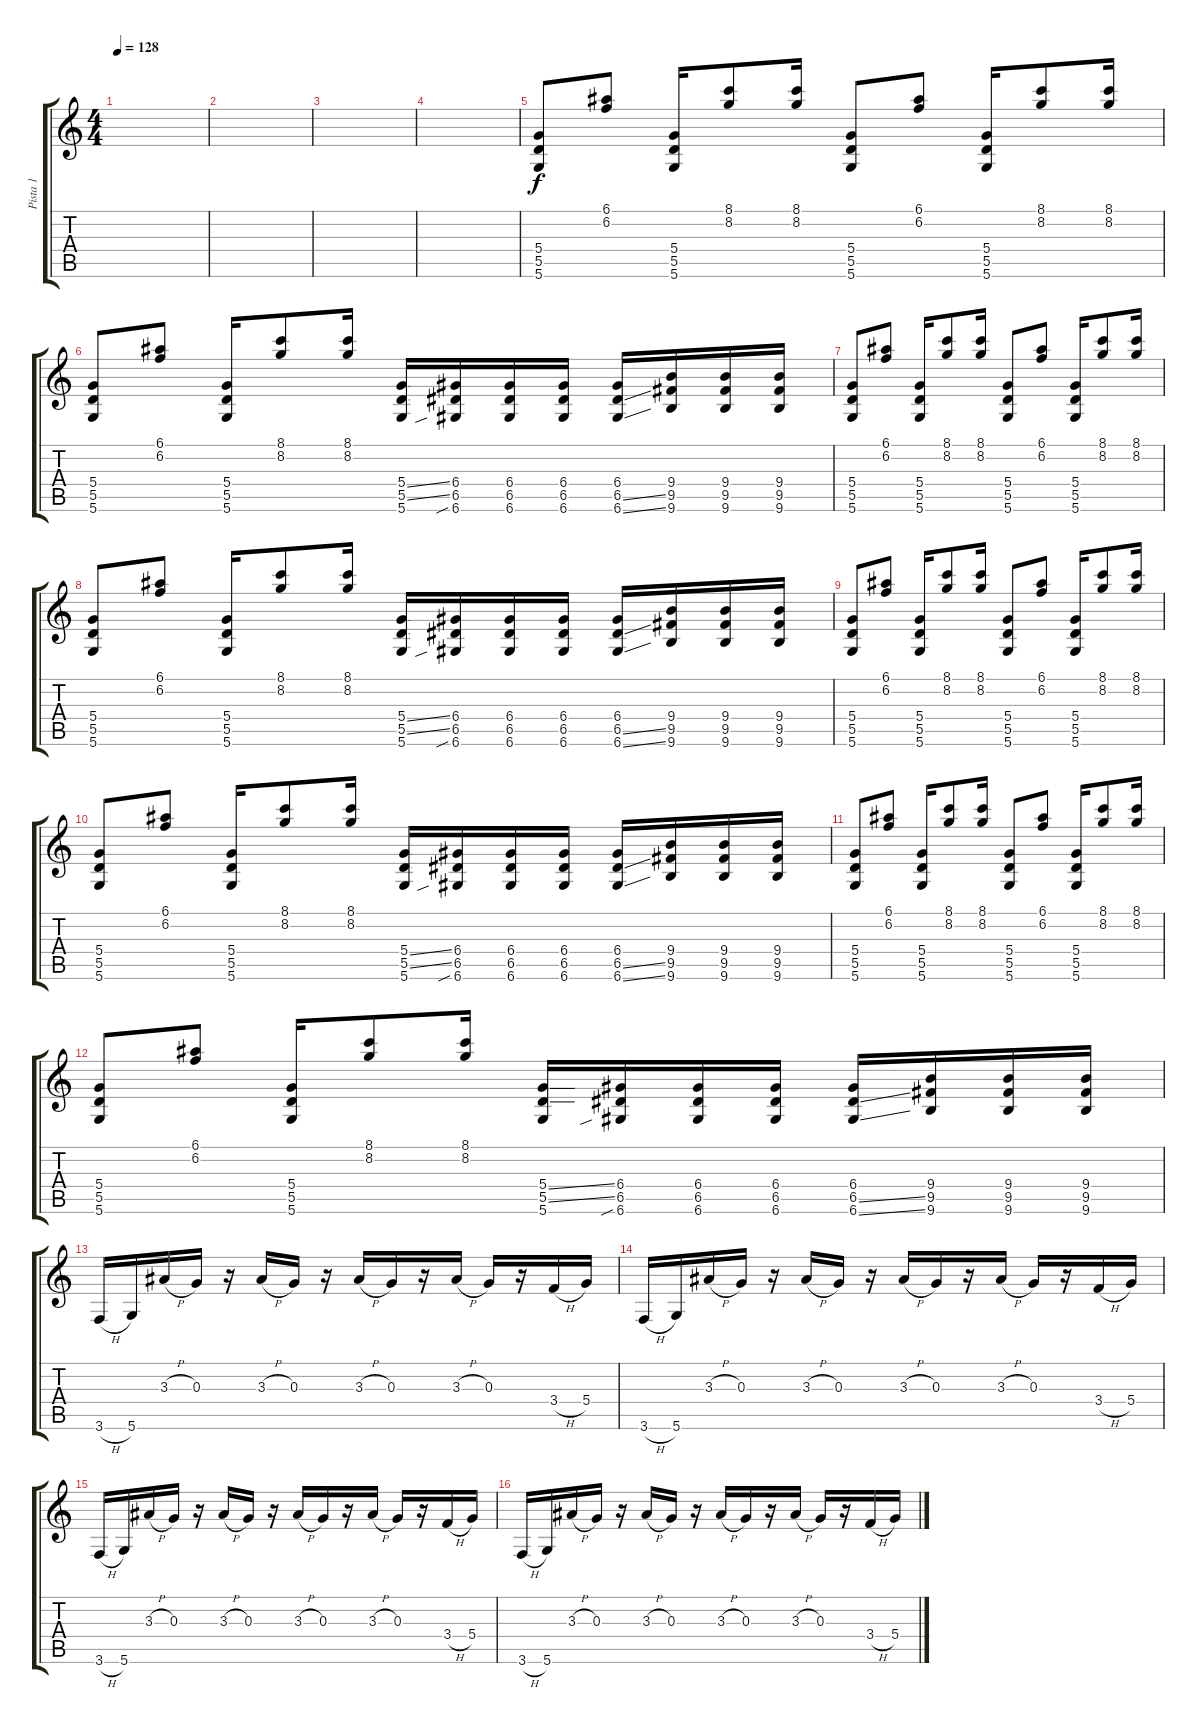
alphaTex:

\track ("Pista 1" "Pista 1") {instrument overdrivenguitar}
\staff {score tabs}
\tuning (E4 B3 G3 D3 A2 D2) {hide}
\ts (4 4)
\tempo 128
\clef g2
\ks c
|
|
|
|
(5.4 5.5 5.6).8 (6.1 6.2).8 (5.4 5.5 5.6).16 (8.1 8.2).8 (8.1 8.2).16 (5.4 5.5 5.6).8 (6.1 6.2).8 (5.4 5.5 5.6).16 (8.1 8.2).8 (8.1 8.2).16 |
(5.4 5.5 5.6).8 (6.1 6.2).8 (5.4 5.5 5.6).16 (8.1 8.2).8 (8.1 8.2).16 (5.4{ss} 5.5{ss} 5.6).16 (6.4 6.5 6.6{sib}).16 (6.4 6.5 6.6).16 (6.4 6.5 6.6).16 (6.4 6.5{ss} 6.6{ss}).16 (9.4 9.5 9.6).16 (9.4 9.5 9.6).16 (9.4 9.5 9.6).16 |
(5.4 5.5 5.6).8 (6.1 6.2).8 (5.4 5.5 5.6).16 (8.1 8.2).8 (8.1 8.2).16 (5.4 5.5 5.6).8 (6.1 6.2).8 (5.4 5.5 5.6).16 (8.1 8.2).8 (8.1 8.2).16 |
(5.4 5.5 5.6).8 (6.1 6.2).8 (5.4 5.5 5.6).16 (8.1 8.2).8 (8.1 8.2).16 (5.4{ss} 5.5{ss} 5.6).16 (6.4 6.5 6.6{sib}).16 (6.4 6.5 6.6).16 (6.4 6.5 6.6).16 (6.4 6.5{ss} 6.6{ss}).16 (9.4 9.5 9.6).16 (9.4 9.5 9.6).16 (9.4 9.5 9.6).16 |
(5.4 5.5 5.6).8 (6.1 6.2).8 (5.4 5.5 5.6).16 (8.1 8.2).8 (8.1 8.2).16 (5.4 5.5 5.6).8 (6.1 6.2).8 (5.4 5.5 5.6).16 (8.1 8.2).8 (8.1 8.2).16 |
(5.4 5.5 5.6).8 (6.1 6.2).8 (5.4 5.5 5.6).16 (8.1 8.2).8 (8.1 8.2).16 (5.4{ss} 5.5{ss} 5.6).16 (6.4 6.5 6.6{sib}).16 (6.4 6.5 6.6).16 (6.4 6.5 6.6).16 (6.4 6.5{ss} 6.6{ss}).16 (9.4 9.5 9.6).16 (9.4 9.5 9.6).16 (9.4 9.5 9.6).16 |
(5.4 5.5 5.6).8 (6.1 6.2).8 (5.4 5.5 5.6).16 (8.1 8.2).8 (8.1 8.2).16 (5.4 5.5 5.6).8 (6.1 6.2).8 (5.4 5.5 5.6).16 (8.1 8.2).8 (8.1 8.2).16 |
(5.4 5.5 5.6).8 (6.1 6.2).8 (5.4 5.5 5.6).16 (8.1 8.2).8 (8.1 8.2).16 (5.4{ss} 5.5{ss} 5.6).16 (6.4 6.5 6.6{sib}).16 (6.4 6.5 6.6).16 (6.4 6.5 6.6).16 (6.4 6.5{ss} 6.6{ss}).16 (9.4 9.5 9.6).16 (9.4 9.5 9.6).16 (9.4 9.5 9.6).16 |
3.6{h}.16 5.6.16 3.3{h}.16 0.3.16 r.16 3.3{h}.16 0.3.16 r.16 3.3{h}.16 0.3.16 r.16 3.3{h}.16 0.3.16 r.16 3.4{h}.16 5.4.16 |
3.6{h}.16 5.6.16 3.3{h}.16 0.3.16 r.16 3.3{h}.16 0.3.16 r.16 3.3{h}.16 0.3.16 r.16 3.3{h}.16 0.3.16 r.16 3.4{h}.16 5.4.16 |
3.6{h}.16 5.6.16 3.3{h}.16 0.3.16 r.16 3.3{h}.16 0.3.16 r.16 3.3{h}.16 0.3.16 r.16 3.3{h}.16 0.3.16 r.16 3.4{h}.16 5.4.16 |
3.6{h}.16 5.6.16 3.3{h}.16 0.3.16 r.16 3.3{h}.16 0.3.16 r.16 3.3{h}.16 0.3.16 r.16 3.3{h}.16 0.3.16 r.16 3.4{h}.16 5.4.16
